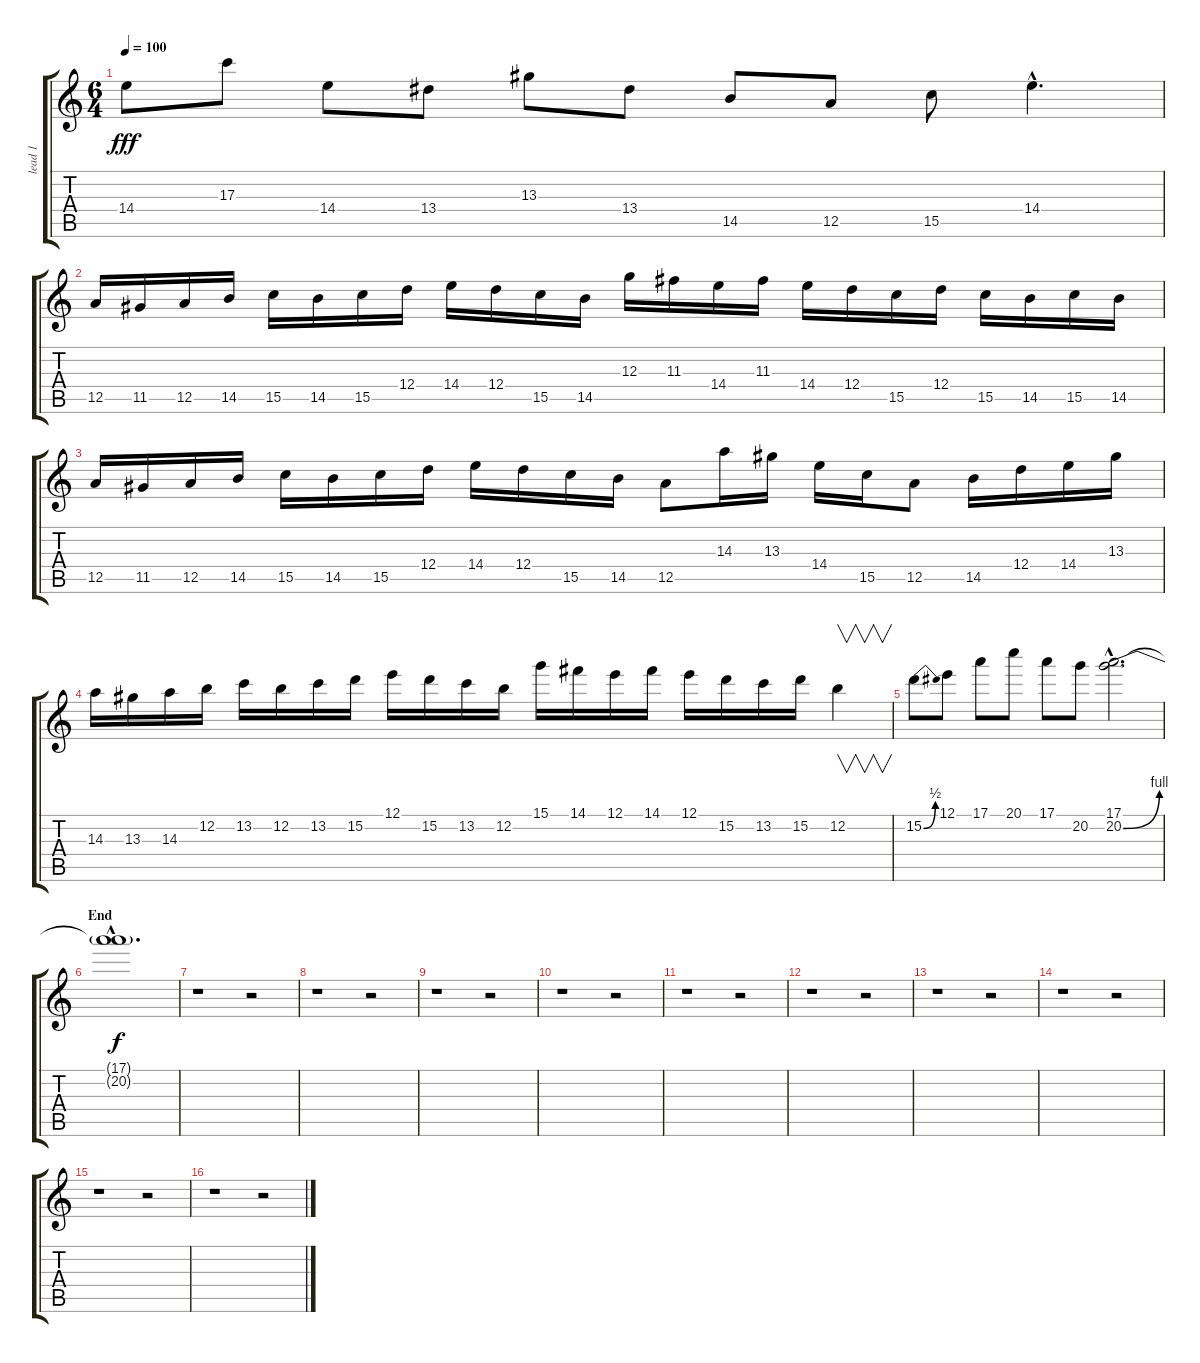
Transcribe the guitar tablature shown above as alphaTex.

\track ("lead 1" "lead 1") {instrument distortionguitar}
\staff {score tabs}
\tuning (E4 B3 G3 D3 A2 E2) {hide}
\ts (6 4)
\tempo 100
\clef g2
\ks c
14.4.8{dy fff} 17.3.8 14.4.8 13.4.8 13.3.8 13.4.8 14.5.8 12.5.8 15.5.8 14.4{hac}.4{d} |
12.5.16{volume 16 balance 13 instrument overdrivenguitar} 11.5.16 12.5.16 14.5.16 15.5.16 14.5.16 15.5.16 12.4.16 14.4.16 12.4.16 15.5.16 14.5.16 12.3.16 11.3.16 14.4.16 11.3.16 14.4.16 12.4.16 15.5.16 12.4.16 15.5.16 14.5.16 15.5.16 14.5.16 |
12.5.16{volume 16 balance 13 instrument overdrivenguitar} 11.5.16 12.5.16 14.5.16 15.5.16 14.5.16 15.5.16 12.4.16 14.4.16 12.4.16 15.5.16 14.5.16 12.5.8 14.3.16 13.3.16 14.4.16 15.5.16 12.5.8 14.5.16 12.4.16 14.4.16 13.3.16 |
14.3.16{volume 16 balance 12 instrument overdrivenguitar} 13.3.16 14.3.16 12.2.16 13.2.16 12.2.16 13.2.16 15.2.16 12.1.16 15.2.16 13.2.16 12.2.16 15.1.16 14.1.16 12.1.16 14.1.16 12.1.16 15.2.16 13.2.16 15.2.16 12.2.4{v} |
15.2{be (bend 0 0 60 2)}.8 12.1.8 17.1.8 20.1.8 17.1.8 20.2.8 (17.1{hac} 20.2{be (bend 0 0 60 4) hac}).2{d} |
\section ("" "End")
(17.1{hac t} 20.2{hac t}).1{d dy f} |
r.1 r.2 |
r.1 r.2 |
r.1 r.2 |
r.1 r.2 |
r.1 r.2 |
r.1 r.2 |
r.1 r.2 |
r.1 r.2 |
r.1 r.2 |
r.1 r.2
